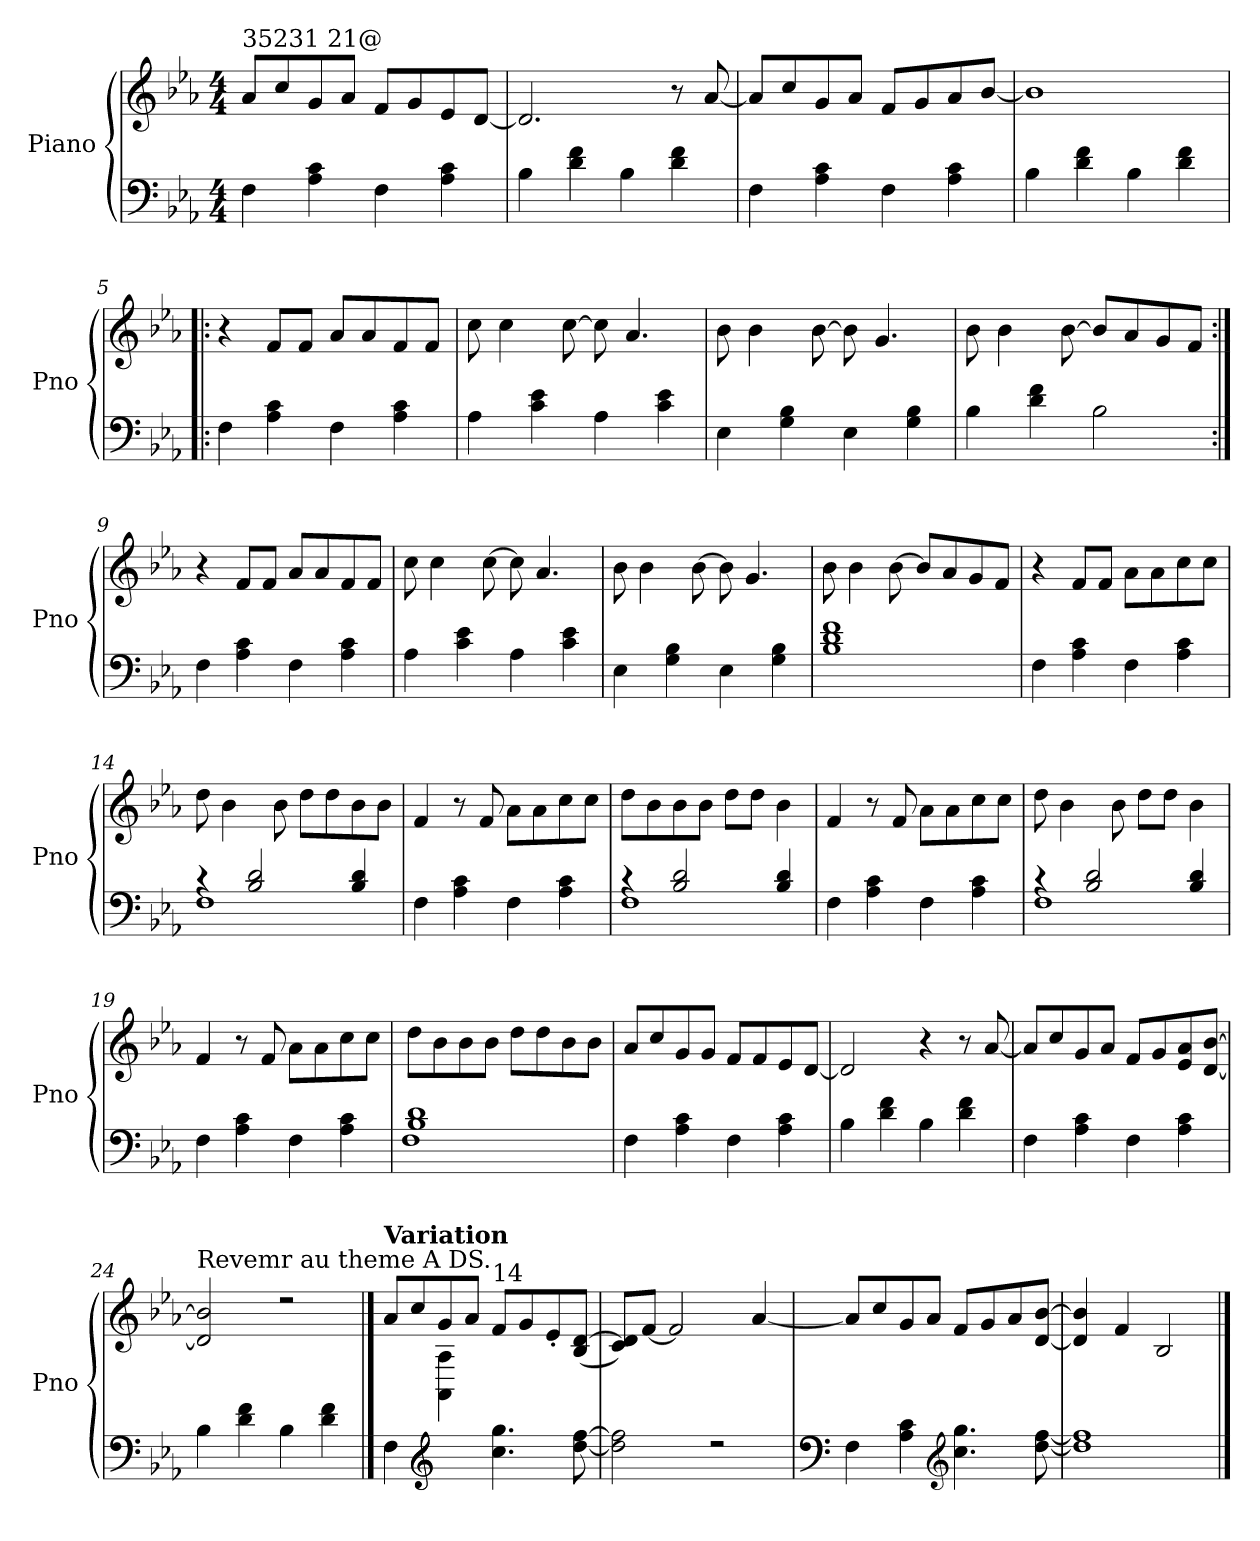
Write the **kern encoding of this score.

**kern	**kern
*part1	*part1
*staff2	*staff1
*I"Piano	*
*I'Pno	*
*clefF4	*clefG2
*k[b-e-a-]	*k[b-e-a-]
*M4/4	*M4/4
*MM120	*MM120
=1	=1
*^	*
!	!	!LO:TX:a:t=35231 21@
1ryy	4F\	8a-/L
.	.	8cc/
.	4A-\ 4c\	8g/
.	.	8a-/J
.	4F\	8f/L
.	.	8g/
.	4A-\ 4c\	8e-/
.	.	[8d/J
=2	=2	=2
1ryy	4B-\	2.d/]
.	4d\ 4f\	.
.	4B-\	.
.	4d\ 4f\	8r
.	.	[8a-/
=3	=3	=3
1ryy	4F\	8a-/L]
.	.	8cc/
.	4A-\ 4c\	8g/
.	.	8a-/J
.	4F\	8f/L
.	.	8g/
.	4A-\ 4c\	8a-/
.	.	[8b-/J
=4	=4	=4
1ryy	4B-\	1b-]
.	4d\ 4f\	.
.	4B-\	.
.	4d\ 4f\	.
!!LO:LB:g=z
=5!|:	=5!|:	=5!|:
1ryy	4F\	4r
.	4A-\ 4c\	8f/L
.	.	8f/J
.	4F\	8a-/L
.	.	8a-/
.	4A-\ 4c\	8f/
.	.	8f/J
=6	=6	=6
1ryy	4A-\	8cc\
.	.	4cc\
.	4c\ 4e-\	.
.	.	[8cc\
.	4A-\	8cc\]
.	.	4.a-/
.	4c\ 4e-\	.
=7	=7	=7
1ryy	4E-\	8b-\
.	.	4b-\
.	4G\ 4B-\	.
.	.	[8b-\
.	4E-\	8b-\]
.	.	4.g/
.	4G\ 4B-\	.
=8	=8	=8
1ryy	4B-\	8b-\
.	.	4b-\
.	4d\ 4f\	.
.	.	[8b-\
.	2B-\	8b-/L]
.	.	8a-/
.	.	8g/
.	.	8f/J
!!LO:LB:g=z
=9:|!	=9:|!	=9:|!
1ryy	4F\	4r
.	4A-\ 4c\	8f/L
.	.	8f/J
.	4F\	8a-/L
.	.	8a-/
.	4A-\ 4c\	8f/
.	.	8f/J
=10	=10	=10
1ryy	4A-\	8cc\
.	.	4cc\
.	4c\ 4e-\	.
.	.	[8cc\
.	4A-\	8cc\]
.	.	4.a-/
.	4c\ 4e-\	.
=11	=11	=11
1ryy	4E-\	8b-\
.	.	4b-\
.	4G\ 4B-\	.
.	.	[8b-\
.	4E-\	8b-\]
.	.	4.g/
.	4G\ 4B-\	.
=12	=12	=12
1ryy	1B- 1d 1f	8b-\
.	.	4b-\
.	.	[8b-\
.	.	8b-/L]
.	.	8a-/
.	.	8g/
.	.	8f/J
!!LO:LB:g=z
=13	=13	=13
1ryy	4F\	4r
.	4A-\ 4c\	8f/L
.	.	8f/J
.	4F\	8a-\L
.	.	8a-\
.	4A-\ 4c\	8cc\
.	.	8cc\J
=14	=14	=14
*	*^	*
1ryy	4rc	1F	8dd\
.	.	.	4b-\
.	2B-/ 2d/	.	.
.	.	.	8b-\
.	.	.	8dd\L
.	.	.	8dd\
.	4B-/ 4d/	.	8b-\
.	.	.	8b-\J
*	*v	*v	*
=15	=15	=15
1ryy	4F\	4f/
.	4A-\ 4c\	8r
.	.	8f/
.	4F\	8a-\L
.	.	8a-\
.	4A-\ 4c\	8cc\
.	.	8cc\J
=16	=16	=16
*	*^	*
1ryy	4rc	1F	8dd\L
.	.	.	8b-\
.	2B-/ 2d/	.	8b-\
.	.	.	8b-\J
.	.	.	8dd\L
.	.	.	8dd\J
.	4B-/ 4d/	.	4b-\
*	*v	*v	*
!!LO:LB:g=z
=17	=17	=17
1ryy	4F\	4f/
.	4A-\ 4c\	8r
.	.	8f/
.	4F\	8a-\L
.	.	8a-\
.	4A-\ 4c\	8cc\
.	.	8cc\J
=18	=18	=18
*	*^	*
1ryy	4rc	1F	8dd\
.	.	.	4b-\
.	2B-/ 2d/	.	.
.	.	.	8b-\
.	.	.	8dd\L
.	.	.	8dd\J
.	4B-/ 4d/	.	4b-\
*	*v	*v	*
=19	=19	=19
1ryy	4F\	4f/
.	4A-\ 4c\	8r
.	.	8f/
.	4F\	8a-\L
.	.	8a-\
.	4A-\ 4c\	8cc\
.	.	8cc\J
=20	=20	=20
*	*^	*
1ryy	1B- 1d	1F	8dd\L
.	.	.	8b-\
.	.	.	8b-\
.	.	.	8b-\J
.	.	.	8dd\L
.	.	.	8dd\
.	.	.	8b-\
.	.	.	8b-\J
*	*v	*v	*
!!LO:LB:g=z
=21	=21	=21
1ryy	4F\	8a-/L
.	.	8cc/
.	4A-\ 4c\	8g/
.	.	8g/J
.	4F\	8f/L
.	.	8f/
.	4A-\ 4c\	8e-/
.	.	[8d/J
=22	=22	=22
1ryy	4B-\	2d/]
.	4d\ 4f\	.
.	4B-\	4r
.	4d\ 4f\	8r
.	.	[8a-/
=23	=23	=23
1ryy	4F\	8a-/L]
.	.	8cc/
.	4A-\ 4c\	8g/
.	.	8a-/J
.	4F\	8f/L
.	.	8g/
.	4A-\ 4c\	8e-/ 8a-/
.	.	[8d/ [8b-/J
=24	=24	=24
!	!	!LO:TX:a:t=Revemr au theme A DS.
1ryy	4B-\	2d/] 2b-/]
.	4d\ 4f\	.
.	4B-\	2rdd
.	4d\ 4f\	.
!!LO:PB:g=z
==25	==25	==25
*	*	*^
!	!	!LO:TX:a:B:t=Variation	!
4ryy	4F\	8a-/L	4ryy
.	.	8cc/	.
*clefG2	*	*	*
4ryy	4ryy	8g/	4AA-\ 4A-\
.	.	8a-/J	.
!	!	!LO:TX:a:t=14	!
2ryy	4.cc\ 4.gg\	8f/L	2ryy
.	.	8g/	.
.	.	8e-'/	.
.	[8dd\ [8ff\	(<8B-/ [8d/J	.
*	*	*v	*v
=26	=26	=26
1ryy	2dd\] 2ff\]	8c/ 8d/]L)
.	.	[8f/J
.	.	2f/]
.	2rdd	.
.	.	[4a-/
=27	=27	=27
*clefF4	*	*
1ryy	4F\	8a-/L]
.	.	8cc/
.	4A-\ 4c\	8g/
.	.	8a-/J
*clefG2	*	*
.	4.cc\ 4.gg\	8f/L
.	.	8g/
.	.	8a-/
.	[8dd\ [8ff\	[8d/ [8b-/J
=28	=28	=28
1ryy	1dd] 1ff]	4d/] 4b-/]
.	.	4f/
.	.	2B-/
*v	*v	*
==	==
*-	*-
